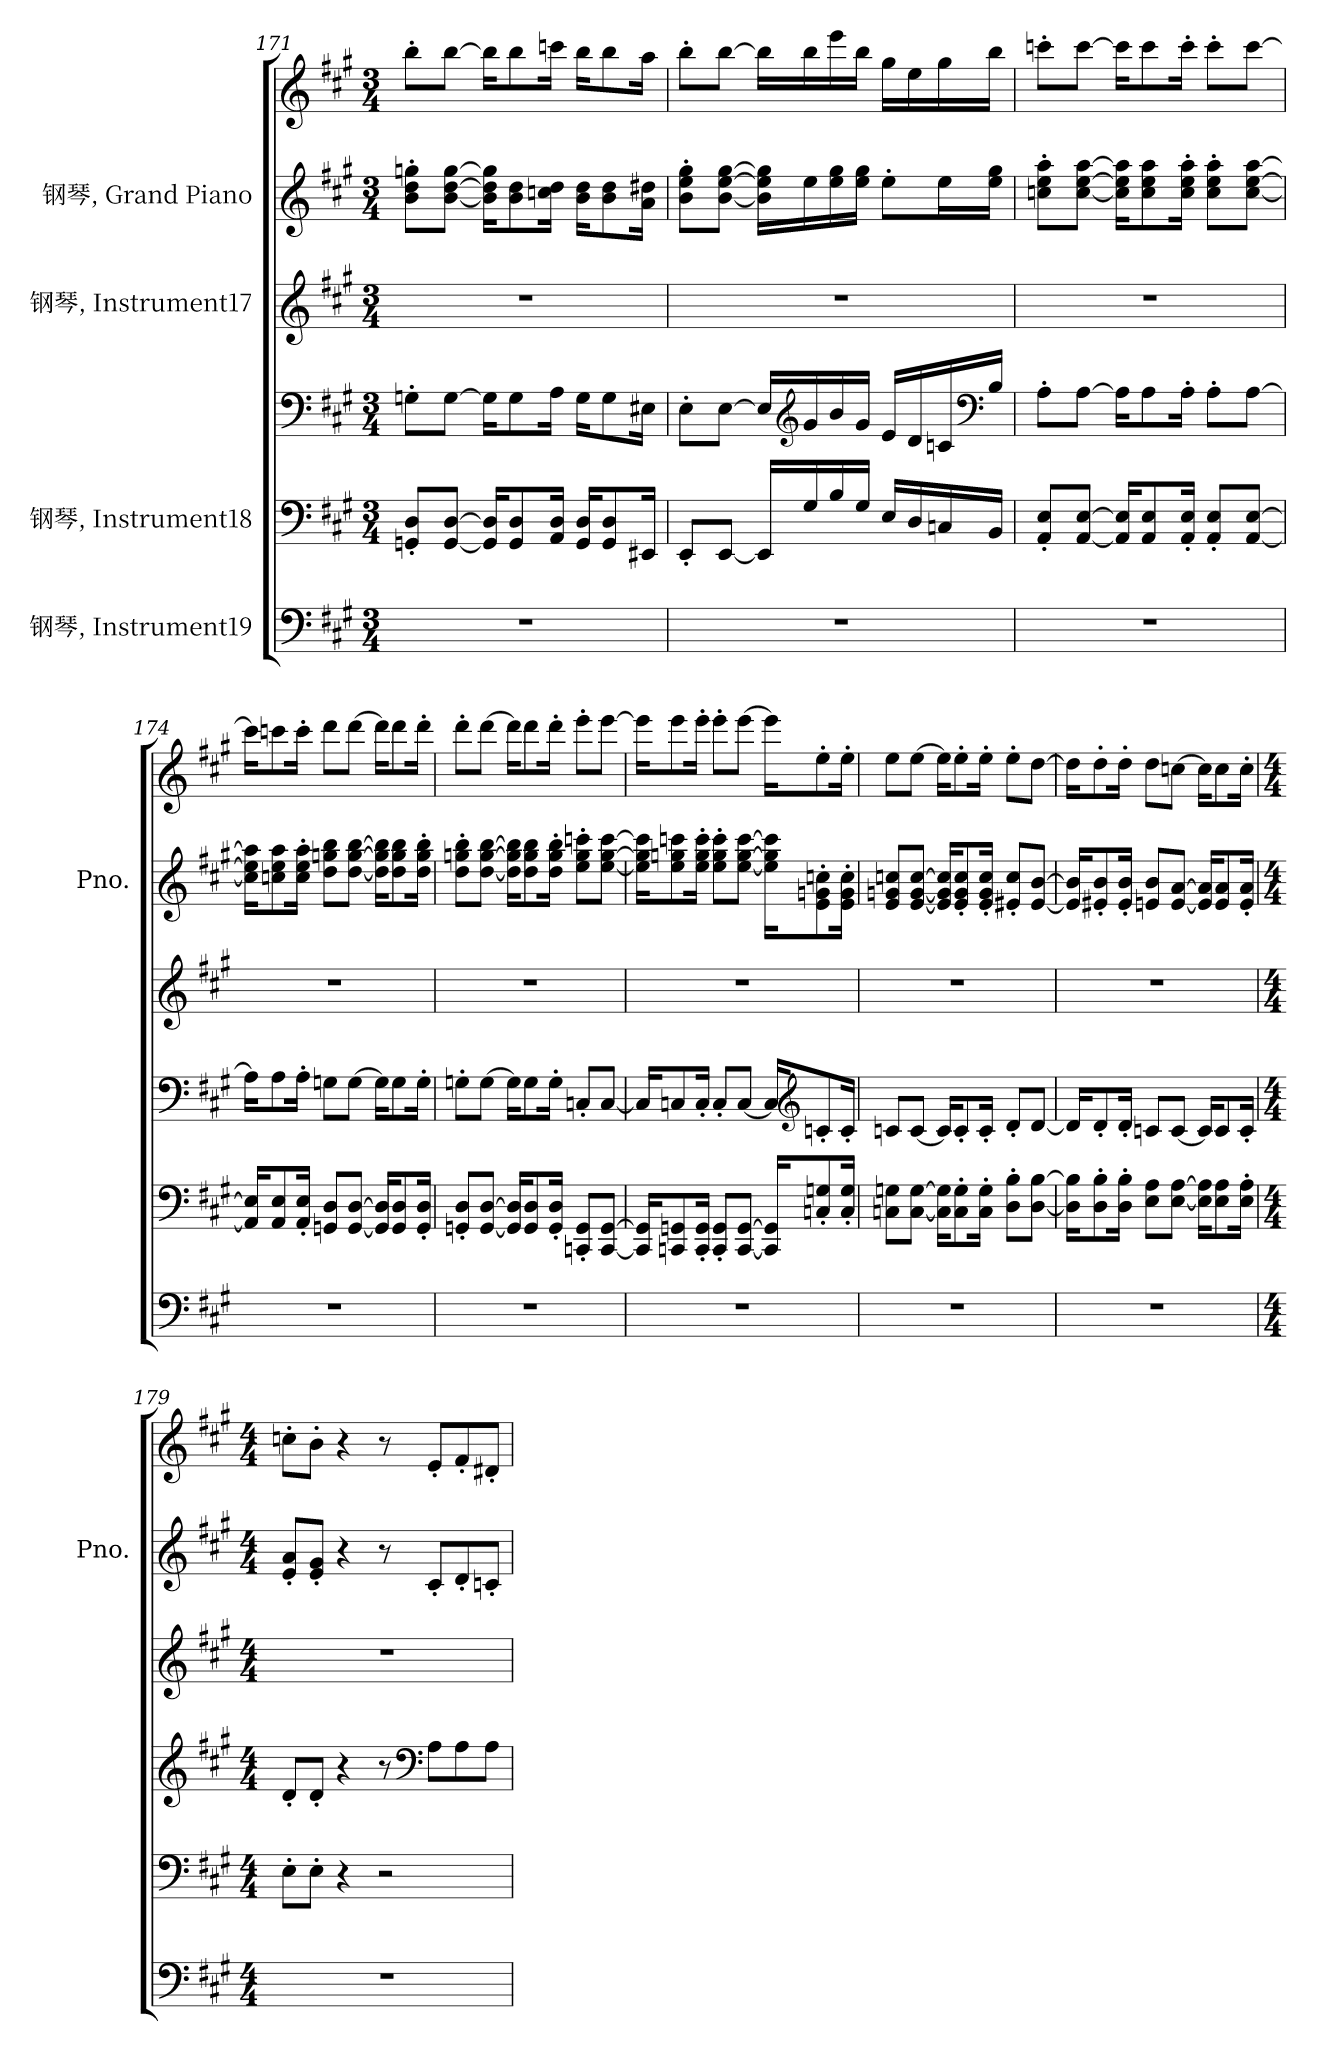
**kern	**kern	**kern	**kern	**kern	**kern
*part4	*part3	*part3	*part2	*part1	*part1
*staff6	*staff5	*staff4	*staff3	*staff2	*staff1
*I"钢琴, Instrument19	*I"钢琴, Instrument18	*	*I"钢琴, Instrument17	*I"钢琴, Grand Piano	*
*	*	*	*	*I'Pno.	*
*clefF4	*clefF4	*clefF4	*clefG2	*clefG2	*clefG2
*k[f#c#g#]	*k[f#c#g#]	*k[f#c#g#]	*k[f#c#g#]	*k[f#c#g#]	*k[f#c#g#]
*M3/4	*M3/4	*M3/4	*M3/4	*M3/4	*M3/4
=171	=171	=171	=171	=171	=171
2.r	8GGn/' 8D/'L	8Gn'\L	2.r	8b\' 8dd\' 8ggn\'L	8bb'\L
.	[8GG/ [8D/J	[8G\J	.	[8b\ [8dd\ [8gg\J	[8bb\J
.	16GG/] 16D/]KL	16G\KL]	.	16b\] 16dd\] 16gg\]KL	16bb\KL]
.	8GG/ 8D/	8G\	.	8b\ 8dd\	8bb\
.	16AA/ 16D/Jk	16A\Jk	.	16ccn\ 16dd\Jk	16cccn\Jk
.	16GG/ 16D/KL	16G\KL	.	16b\ 16dd\KL	16bb\KL
.	8GG/ 8D/	8G\	.	8b\ 8dd\	8bb\
.	16EE#X/Jk	16E#X\Jk	.	16a\ 16dd#X\Jk	16aa\Jk
!!LO:PB:g=z
=172	=172	=172	=172	=172	=172
2.r	8EE'/L	8E'\L	2.r	8b\' 8ee\' 8gg#\'L	8bb'\L
.	[8EE/J	[8E\J	.	[8b\ [8ee\ [8gg#\J	[8bb\J
.	16EE/LL]	16E/LL]	.	16b\] 16ee\] 16gg#\]LL	16bb\LL]
*	*	*clefG2	*	*	*
.	16G#/	16g#/	.	16ee\	16bb\
.	16B/	16b/	.	16ee\ 16gg#\	16eee\
.	16G#/JJ	16g#/JJ	.	16ee\ 16gg#\JJ	16bb\JJ
.	16E/LL	16e/LL	.	8ee'\L	16gg#\LL
.	16D/	16d/	.	.	16ee\
.	16Cn/	16cn/	.	16ee\L	16gg#\
*	*	*clefF4	*	*	*
.	16BB/JJ	16B/JJ	.	16ee\ 16gg#\JJ	16bb\JJ
=173	=173	=173	=173	=173	=173
2.r	8AA/' 8E/'L	8A'\L	2.r	8ccn\' 8ee\' 8aa\'L	8cccn'\L
.	[8AA/ [8E/J	[8A\J	.	[8cc\ [8ee\ [8aa\J	[8ccc\J
.	16AA/] 16E/]KL	16A\KL]	.	16cc\] 16ee\] 16aa\]KL	16ccc\KL]
.	8AA/ 8E/	8A\	.	8cc\ 8ee\ 8aa\	8ccc\
.	16AA/' 16E/'Jk	16A'\Jk	.	16cc\' 16ee\' 16aa\'Jk	16ccc'\Jk
.	8AA/' 8E/'L	8A'\L	.	8cc\' 8ee\' 8aa\'L	8ccc'\L
.	[8AA/ [8E/J	[8A\J	.	[8cc\ [8ee\ [8aa\J	[8ccc\J
=174	=174	=174	=174	=174	=174
2.r	16AA/] 16E/]KL	16A\KL]	2.r	16cc\] 16ee\] 16aa\]KL	16ccc\KL]
.	8AA/ 8E/	8A\	.	8ccn\ 8ee\ 8aa\	8cccn\
.	16AA/' 16E/'Jk	16A'\Jk	.	16cc\' 16ee\' 16aa\'Jk	16ccc'\Jk
.	8GGn/ 8D/L	8Gn\L	.	8dd\ 8ggn\ 8bb\L	8ddd\L
.	[8GG/ [8D/J	[8G\J	.	[8dd\ [8gg\ [8bb\J	[8ddd\J
.	16GG/] 16D/]KL	16G\KL]	.	16dd\] 16gg\] 16bb\]KL	16ddd\KL]
.	8GG/ 8D/	8G\	.	8dd\ 8gg\ 8bb\	8ddd\
.	16GG/' 16D/'Jk	16G'\Jk	.	16dd\' 16gg\' 16bb\'Jk	16ddd'\Jk
!!LO:LB:g=z
=175	=175	=175	=175	=175	=175
2.r	8GGn/' 8D/'L	8Gn'\L	2.r	8dd\' 8ggn\' 8bb\'L	8ddd'\L
.	[8GG/ [8D/J	[8G\J	.	[8dd\ [8gg\ [8bb\J	[8ddd\J
.	16GG/] 16D/]KL	16G\KL]	.	16dd\] 16gg\] 16bb\]KL	16ddd\KL]
.	8GG/ 8D/	8G\	.	8dd\ 8gg\ 8bb\	8ddd\
.	16GG/' 16D/'Jk	16G'\Jk	.	16dd\' 16gg\' 16bb\'Jk	16ddd'\Jk
.	8CCn/' 8GG/'L	8Cn'/L	.	8ee\' 8gg\' 8cccn\'L	8eee'\L
.	[8CC/ [8GG/J	[8C/J	.	[8ee\ [8gg\ [8ccc\J	[8eee\J
=176	=176	=176	=176	=176	=176
2.r	16CC/] 16GG/]KL	16C/KL]	2.r	16ee\] 16gg\] 16ccc\]KL	16eee\KL]
.	8CCn/ 8GGn/	8Cn/	.	8ee\ 8ggn\ 8cccn\	8eee\
.	16CC/' 16GG/'Jk	16C'/Jk	.	16ee\' 16gg\' 16ccc\'Jk	16eee'\Jk
.	8CC/' 8GG/'L	8C'/L	.	8ee\' 8gg\' 8ccc\'L	8eee'\L
.	[8CC/ [8GG/J	[8C/J	.	[8ee\ [8gg\ [8ccc\J	[8eee\J
.	16CC/] 16GG/]KL	16C/KL]	.	16ee\] 16gg\] 16ccc\]KL	16eee\KL]
*	*	*clefG2	*	*	*
.	8Cn/' 8Gn/'	8cn'/	.	8e\' 8gn\' 8ccn\'	8ee'\
.	16C/' 16G/'Jk	16c'/Jk	.	16e\' 16g\' 16cc\'Jk	16ee'\Jk
=177	=177	=177	=177	=177	=177
2.r	8Cn\ 8Gn\L	8cn/L	2.r	8e/ 8gn/ 8ccn/L	8ee\L
.	[8C\ [8G\J	[8c/J	.	[8e/ [8g/ [8cc/J	[8ee\J
.	16C\] 16G\]KL	16c/KL]	.	16e/] 16g/] 16cc/]KL	16ee\KL]
.	8C\' 8G\'	8c'/	.	8e/' 8g/' 8cc/'	8ee'\
.	16C\' 16G\'Jk	16c'/Jk	.	16e/' 16g/' 16cc/'Jk	16ee'\Jk
.	8D\' 8B\'L	8d'/L	.	8e#X/' 8cc/'L	8ee'\L
.	[8D\ [8B\J	[8d/J	.	[8e#/ [8b/J	[8dd\J
!!LO:PB:g=z
=178	=178	=178	=178	=178	=178
2.r	16D\] 16B\]KL	16d/KL]	2.r	16e#/] 16b/]KL	16dd\KL]
.	8D\' 8B\'	8d'/	.	8e#X/' 8b/'	8dd'\
.	16D\' 16B\'Jk	16d'/Jk	.	16e#/' 16b/'Jk	16dd'\Jk
.	8E\ 8A\L	8cn/L	.	8en/ 8b/L	8dd\L
.	[8E\ [8A\J	[8c/J	.	[8e/ [8a/J	[8ccn\J
.	16E\] 16A\]KL	16c/KL]	.	16e/] 16a/]KL	16cc\KL]
.	8E\ 8A\	8c/	.	8e/ 8a/	8cc\
.	16E\' 16A\'Jk	16c'/Jk	.	16e/' 16a/'Jk	16cc'\Jk
=179	=179	=179	=179	=179	=179
*M4/4	*M4/4	*M4/4	*M4/4	*M4/4	*M4/4
1r	8E'\L	8d'/L	1r	8e/' 8a/'L	8ccn'\L
.	8E'\J	8d'/J	.	8e/' 8g#/'J	8b'\J
.	4r	4r	.	4r	4r
.	2r	8r	.	8r	8r
*	*	*clefF4	*	*	*
.	.	8A\L	.	8c#'/L	8e'/L
.	.	8A\	.	8d'/	8f#'/
.	.	8A\J	.	8cn'/J	8d#X'/J
=	=	=	=	=	=
*-	*-	*-	*-	*-	*-
